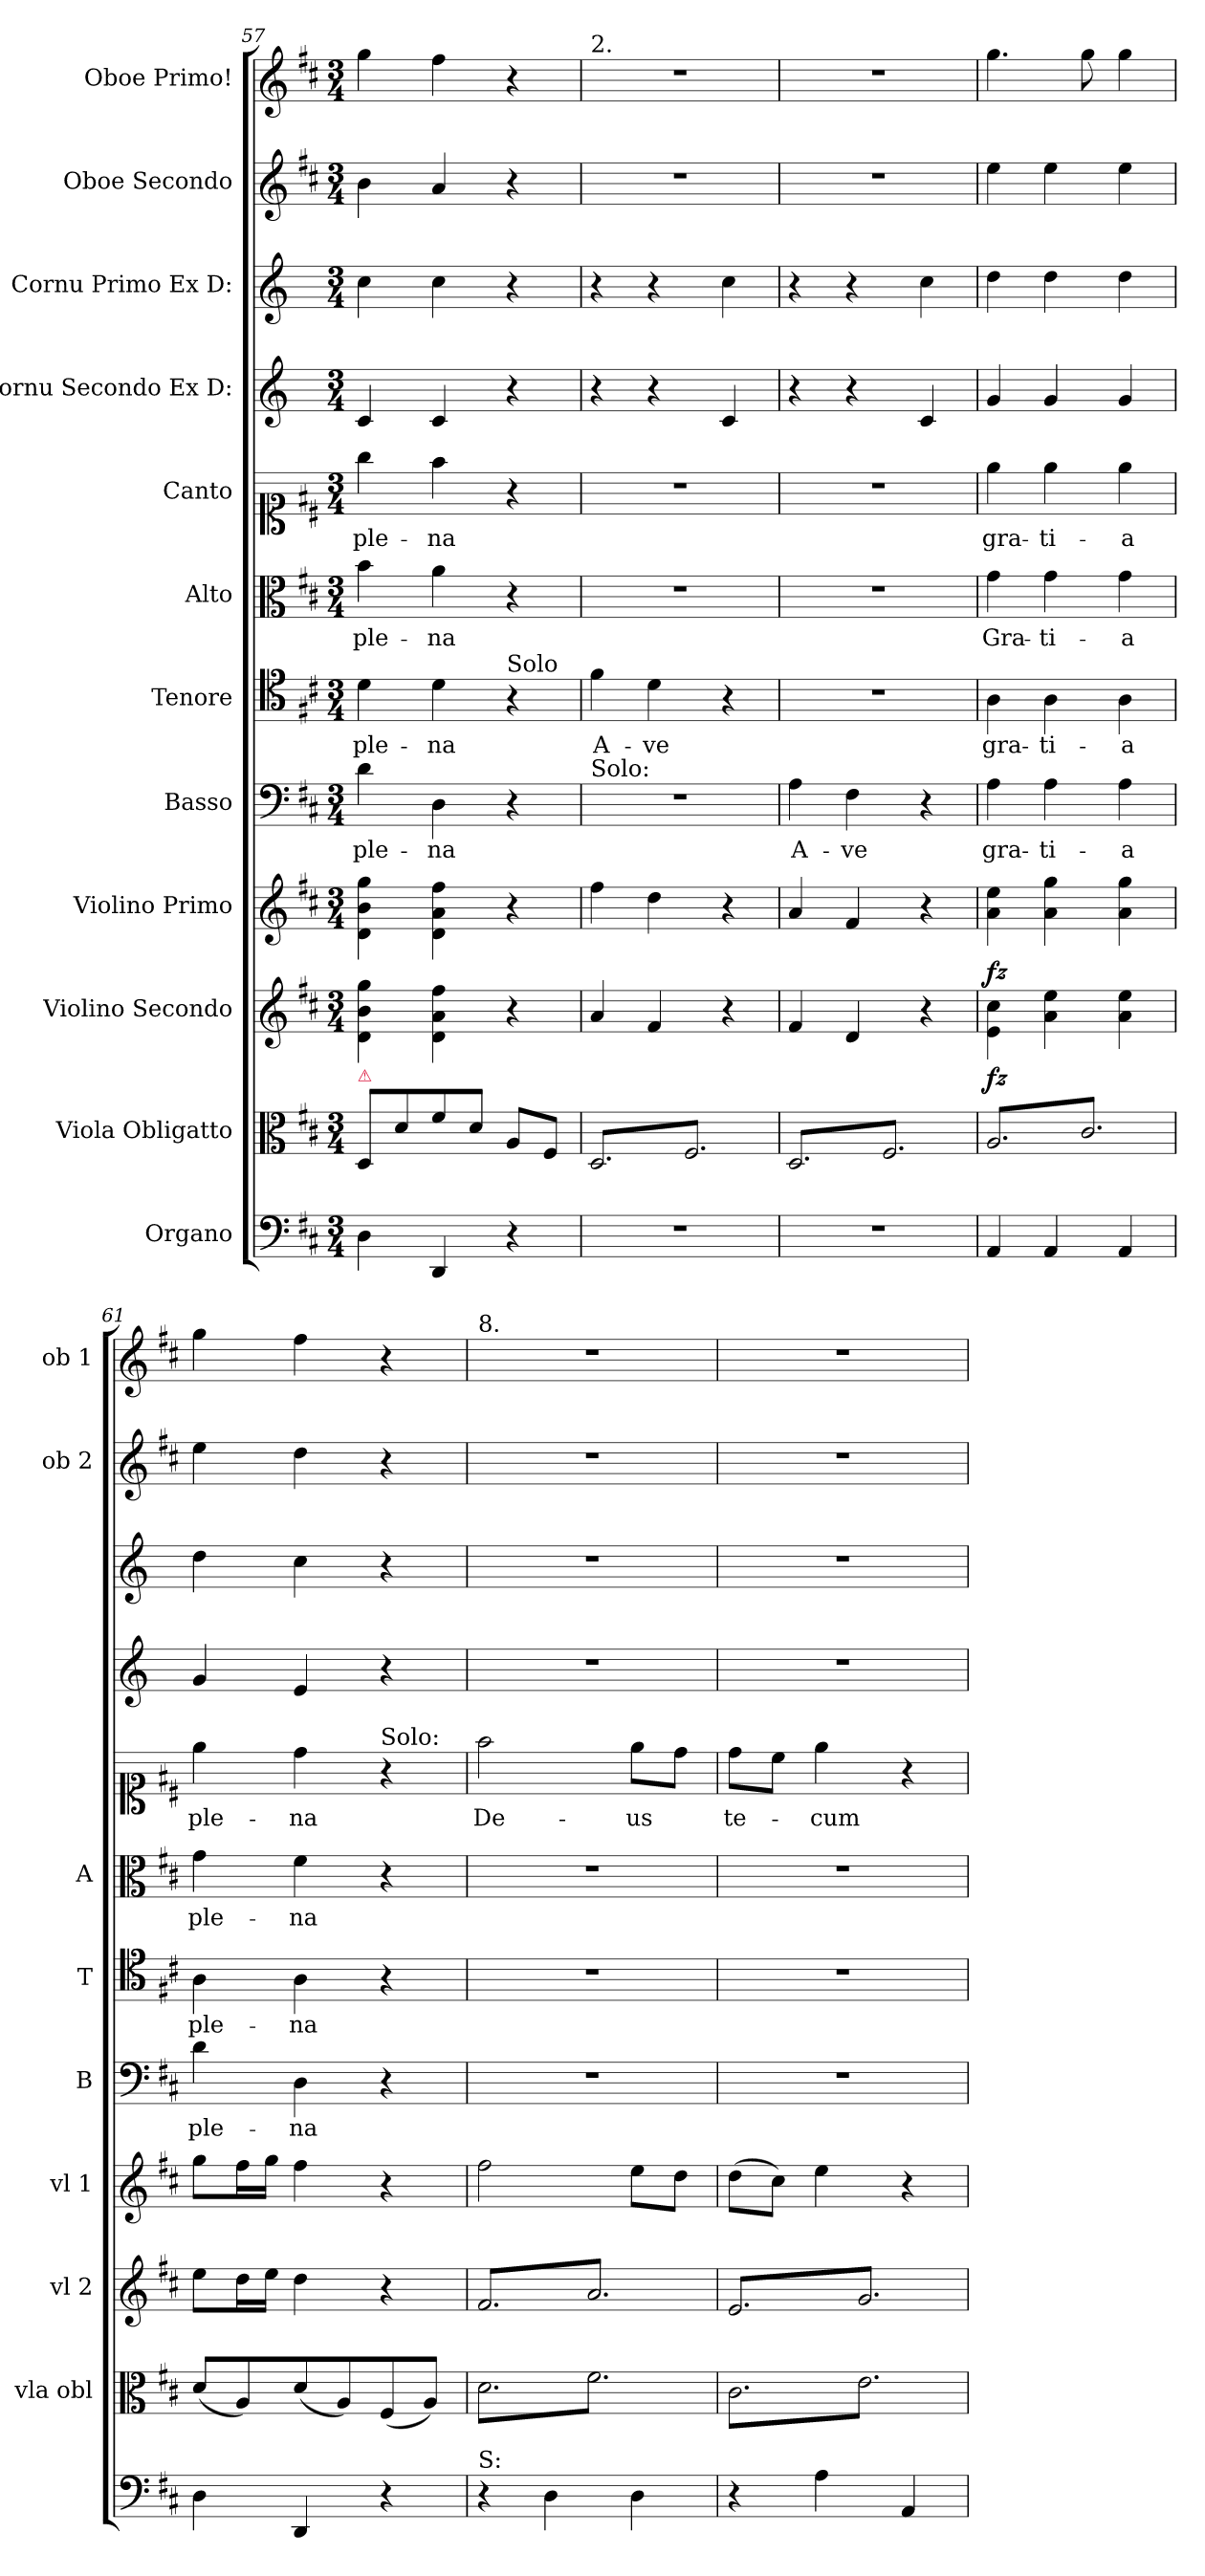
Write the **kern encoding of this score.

**kern	**dynam	**kern	**dynam	**kern	**dynam	**kern	**dynam	**kern	**text	**kern	**text	**kern	**text	**kern	**text	**kern	**dynam	**kern	**dynam	**kern	**kern
*part12	*part12	*part11	*part11	*part10	*part10	*part9	*part9	*part8	*part8	*part7	*part7	*part6	*part6	*part5	*part5	*part4	*part4	*part3	*part3	*part2	*part1
*staff12	*staff12	*staff11	*staff11	*staff10	*staff10	*staff9	*staff9	*staff8	*staff8	*staff7	*staff7	*staff6	*staff6	*staff5	*staff5	*staff4	*staff4	*staff3	*staff3	*staff2	*staff1
*I"Organo	*	*I"Viola Obligatto	*	*I"Violino Secondo	*	*I"Violino Primo	*	*I"Basso	*	*I"Tenore	*	*I"Alto	*	*I"Canto	*	*I"Cornu Secondo Ex D:	*	*I"Cornu Primo Ex D:	*	*I"Oboe Secondo	*I"Oboe Primo!
*	*	*I'vla obl	*	*I'vl 2	*	*I'vl 1	*	*I'B	*	*I'T	*	*I'A	*	*	*	*	*	*	*	*I'ob 2	*I'ob 1
*clefF4	*	*clefC3	*	*clefG2	*	*clefG2	*	*clefF4	*	*clefC4	*	*clefC3	*	*clefC1	*	*clefG2	*	*clefG2	*	*clefG2	*clefG2
*	*	*	*	*	*	*	*	*	*	*	*	*	*	*	*	*ITrd-1c-2	*	*ITrd-1c-2	*	*	*
*k[f#c#]	*	*k[f#c#]	*	*k[f#c#]	*	*k[f#c#]	*	*k[f#c#]	*	*k[f#c#]	*	*k[f#c#]	*	*k[f#c#]	*	*k[f#c#]	*	*k[f#c#]	*	*k[f#c#]	*k[f#c#]
*D:	*	*D:	*	*D:	*	*D:	*	*D:	*	*D:	*	*D:	*	*D:	*	*	*	*	*	*D:	*D:
*M3/4	*	*M3/4	*	*M3/4	*	*M3/4	*	*M3/4	*	*M3/4	*	*M3/4	*	*M3/4	*	*M3/4	*	*M3/4	*	*M3/4	*M3/4
=57	=57	=57	=57	=57	=57	=57	=57	=57	=57	=57	=57	=57	=57	=57	=57	=57	=57	=57	=57	=57	=57
!	!	!LO:TX:a:color=crimson:t=⚠	!	!	!	!	!	!	!	!	!	!	!	!	!	!	!	!	!	!	!
4D\	.	8D/L	.	4d\ 4b\ 4gg\	.	4d\ 4b\ 4gg\	.	4d\	ple-	4d\	ple-	4b\	ple-	4gg\	ple-	4d/	.	4dd\	.	4b\	4gg\
.	.	8d/	.	.	.	.	.	.	.	.	.	.	.	.	.	.	.	.	.	.	.
4DD/	.	8f#/	.	4d\ 4a\ 4ff#\	.	4d\ 4a\ 4ff#\	.	4D\	-na	4d\	-na	4a\	-na	4ff#\	-na	4d/	.	4dd\	.	4a/	4ff#\
.	.	8d/J	.	.	.	.	.	.	.	.	.	.	.	.	.	.	.	.	.	.	.
!	!	!	!	!	!	!	!	!	!	!LO:TX:a:t=Solo	!	!	!	!	!	!	!	!	!	!	!
!	!	!	!	!	!	!	!LO:DY:a	!	!	!	!	!	!	!	!	!	!	!	!	!	!
4r	.	8A/L	.	4r	.	4r	p&colon;	4r	.	4r	.	4r	.	4r	.	4r	.	4r	.	4r	4r
.	.	8F#/J	.	.	.	.	.	.	.	.	.	.	.	.	.	.	.	.	.	.	.
=58	=58	=58	=58	=58	=58	=58	=58	=58	=58	=58	=58	=58	=58	=58	=58	=58	=58	=58	=58	=58	=58
!	!	!	!	!	!	!	!	!	!	!	!	!	!	!	!	!	!	!	!	!	!LO:TX:a:t=2.
!	!	!	!	!	!	!	!	!LO:TX:a:t=Solo&colon;	!	!	!	!	!	!	!	!	!	!	!	!	!
!	!	!LO:TX:a:t=S&colon;	!	!	!	!	!	!	!	!	!	!	!	!	!	!	!	!	!	!	!
!	!	!	!LO:DY:a	!	!LO:DY:a	!	!	!	!	!	!	!	!	!	!	!	!	!	!LO:DY:a	!	!
*	*	*tremolo	*	*	*	*	*	*	*	*	*	*	*	*	*	*	*	*	*	*	*
2.r	.	8D/L	p&colon;	4a/	p&colon;	4ff#\	.	2.r	.	4f#\	A-	2.r	.	2.r	.	4r	p&colon;	4r	p&colon;	2.r	2.r
.	.	8F#/	.	.	.	.	.	.	.	.	.	.	.	.	.	.	.	.	.	.	.
.	.	8D/	.	4f#/	.	4dd\	.	.	.	4d\	-ve	.	.	.	.	4r	.	4r	.	.	.
.	.	8F#/	.	.	.	.	.	.	.	.	.	.	.	.	.	.	.	.	.	.	.
.	.	8D/	.	4r	.	4r	.	.	.	4r	.	.	.	.	.	4d/	.	4dd\	.	.	.
.	.	8F#/J	.	.	.	.	.	.	.	.	.	.	.	.	.	.	.	.	.	.	.
=59	=59	=59	=59	=59	=59	=59	=59	=59	=59	=59	=59	=59	=59	=59	=59	=59	=59	=59	=59	=59	=59
2.r	.	8D/L	.	4f#/	.	4a/	.	4A\	A-	2.r	.	2.r	.	2.r	.	4r	.	4r	.	2.r	2.r
.	.	8F#/	.	.	.	.	.	.	.	.	.	.	.	.	.	.	.	.	.	.	.
.	.	8D/	.	4d/	.	4f#/	.	4F#\	-ve	.	.	.	.	.	.	4r	.	4r	.	.	.
.	.	8F#/	.	.	.	.	.	.	.	.	.	.	.	.	.	.	.	.	.	.	.
.	.	8D/	.	4r	.	4r	.	4r	.	.	.	.	.	.	.	4d/	.	4dd\	.	.	.
.	.	8F#/J	.	.	.	.	.	.	.	.	.	.	.	.	.	.	.	.	.	.	.
=60	=60	=60	=60	=60	=60	=60	=60	=60	=60	=60	=60	=60	=60	=60	=60	=60	=60	=60	=60	=60	=60
!	!	!	!LO:DY:a	!	!LO:DY:a	!	!LO:DY:a	!	!	!	!	!	!	!	!	!	!LO:DY:a	!	!LO:DY:a	!	!
4AA/	.	8A/L	fz	4e\ 4cc#\	fz	4a\ 4ee\	for.	4A\	gra-	4A\	gra-	4g\	Gra-	4ee\	gra-	4a/	for&colon;	4ee\	for&colon;	4ee\	4.gg\
.	.	8c#/	.	.	.	.	.	.	.	.	.	.	.	.	.	.	.	.	.	.	.
4AA/	.	8A/	.	4a\ 4ee\	.	4a\ 4gg\	.	4A\	-ti-	4A\	-ti-	4g\	-ti-	4ee\	-ti-	4a/	.	4ee\	.	4ee\	.
.	.	8c#/	.	.	.	.	.	.	.	.	.	.	.	.	.	.	.	.	.	.	8gg\
4AA/	.	8A/	.	4a\ 4ee\	.	4a\ 4gg\	.	4A\	-a	4A\	-a	4g\	-a	4ee\	-a	4a/	.	4ee\	.	4ee\	4gg\
.	.	8c#/J	.	.	.	.	.	.	.	.	.	.	.	.	.	.	.	.	.	.	.
*	*	*Xtremolo	*	*	*	*	*	*	*	*	*	*	*	*	*	*	*	*	*	*	*
=61	=61	=61	=61	=61	=61	=61	=61	=61	=61	=61	=61	=61	=61	=61	=61	=61	=61	=61	=61	=61	=61
4D\	.	(8d/L	.	8ee\L	.	8gg\L	.	4d\	ple-	4A\	ple-	4g\	ple-	4ee\	ple-	4a/	.	4ee\	.	4ee\	4gg\
.	.	8A/)	.	16dd\L	.	16ff#\L	.	.	.	.	.	.	.	.	.	.	.	.	.	.	.
.	.	.	.	16ee\JJ	.	16gg\JJ	.	.	.	.	.	.	.	.	.	.	.	.	.	.	.
4DD/	.	(8d/	.	4dd\	.	4ff#\	.	4D\	-na	4A\	-na	4f#\	-na	4dd\	-na	4f#/	.	4dd\	.	4dd\	4ff#\
.	.	8A/)	.	.	.	.	.	.	.	.	.	.	.	.	.	.	.	.	.	.	.
!	!	!	!	!	!	!	!	!	!	!	!	!	!	!LO:TX:a:t=Solo&colon;	!	!	!	!	!	!	!
!	!LO:DY:a	!	!	!	!	!	!LO:DY:a	!	!	!	!	!	!	!	!	!	!	!	!	!	!
4r	pio&colon; f&colon;	(8F#/	.	4r	.	4r	p&colon;	4r	.	4r	.	4r	.	4r	.	4r	.	4r	.	4r	4r
.	.	8A/J)	.	.	.	.	.	.	.	.	.	.	.	.	.	.	.	.	.	.	.
=62	=62	=62	=62	=62	=62	=62	=62	=62	=62	=62	=62	=62	=62	=62	=62	=62	=62	=62	=62	=62	=62
!	!	!	!	!	!	!	!	!	!	!	!	!	!	!	!	!	!	!	!	!	!LO:TX:a:t=8.
!LO:TX:a:t=S&colon;	!	!	!	!	!	!	!	!	!	!	!	!	!	!	!	!	!	!	!	!	!
!	!	!	!LO:DY:a	!	!LO:DY:a	!	!	!	!	!	!	!	!	!	!	!	!	!	!	!	!
*	*	*tremolo	*	*	*	*	*	*	*	*	*	*	*	*	*	*	*	*	*	*	*
*	*	*	*	*tremolo	*	*	*	*	*	*	*	*	*	*	*	*	*	*	*	*	*
4r	.	8d\L	p&colon;	8f#/L	p&colon;	2ff#\	.	2.r	.	2.r	.	2.r	.	2ff#\	De-	2.r	.	2.r	.	2.r	2.r
.	.	8f#\	.	8a/	.	.	.	.	.	.	.	.	.	.	.	.	.	.	.	.	.
4D\	.	8d\	.	8f#/	.	.	.	.	.	.	.	.	.	.	.	.	.	.	.	.	.
.	.	8f#\	.	8a/	.	.	.	.	.	.	.	.	.	.	.	.	.	.	.	.	.
4D\	.	8d\	.	8f#/	.	8ee\L	.	.	.	.	.	.	.	8ee\L	-us	.	.	.	.	.	.
.	.	8f#\J	.	8a/J	.	8dd\J	.	.	.	.	.	.	.	8dd\J	.	.	.	.	.	.	.
=63	=63	=63	=63	=63	=63	=63	=63	=63	=63	=63	=63	=63	=63	=63	=63	=63	=63	=63	=63	=63	=63
4r	.	8c#\L	.	8e/L	.	(8dd\L	.	2.r	.	2.r	.	2.r	.	8dd\L	te-	2.r	.	2.r	.	2.r	2.r
.	.	8e\	.	8g/	.	8cc#\J)	.	.	.	.	.	.	.	8cc#\J	.	.	.	.	.	.	.
4A\	.	8c#\	.	8e/	.	4ee\	.	.	.	.	.	.	.	4ee\	-cum	.	.	.	.	.	.
.	.	8e\	.	8g/	.	.	.	.	.	.	.	.	.	.	.	.	.	.	.	.	.
4AA/	.	8c#\	.	8e/	.	4r	.	.	.	.	.	.	.	4r	.	.	.	.	.	.	.
.	.	8e\J	.	8g/J	.	.	.	.	.	.	.	.	.	.	.	.	.	.	.	.	.
*	*	*	*	*Xtremolo	*	*	*	*	*	*	*	*	*	*	*	*	*	*	*	*	*
*	*	*Xtremolo	*	*	*	*	*	*	*	*	*	*	*	*	*	*	*	*	*	*	*
.	.	.	.	.	.	.	.	.	.	.	.	.	.	.	.	.	.	.	.	.	.
.	.	.	.	.	.	.	.	.	.	.	.	.	.	.	.	.	.	.	.	.	.
.	.	.	.	.	.	.	.	.	.	.	.	.	.	.	.	.	.	.	.	.	.
=	=	=	=	=	=	=	=	=	=	=	=	=	=	=	=	=	=	=	=	=	=
*-	*-	*-	*-	*-	*-	*-	*-	*-	*-	*-	*-	*-	*-	*-	*-	*-	*-	*-	*-	*-	*-
